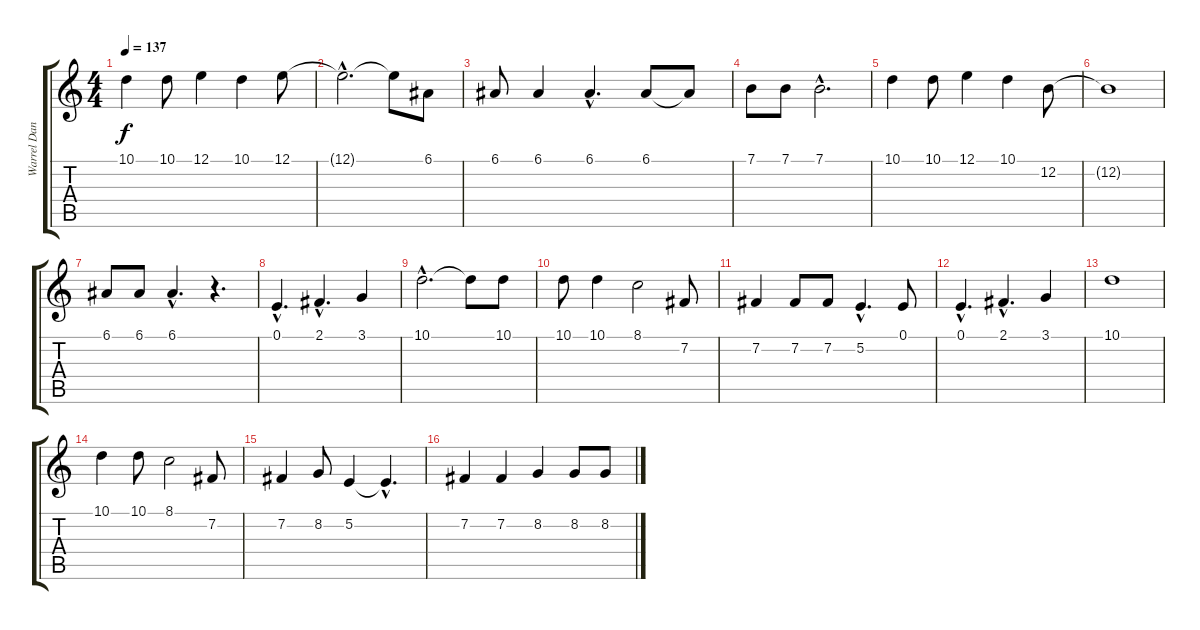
\track ("Warrel Dane" "Warrel Dan") {instrument lead6voice}
\staff {score tabs}
\tuning (E4 B3 G3 D3 A2 E2) {hide}
\ts (4 4)
\tempo 137
\clef g2
\ks c
10.1.4{dy f} 10.1.8 12.1.4 10.1.4 12.1.8 |
12.1{hac t}.2{d} 12.1{t}.8 6.1.8 |
6.1.8 6.1.4 6.1{hac}.4{d} 6.1.8 6.1{t}.8 |
7.1.8 7.1.8 7.1{hac}.2{d} |
10.1.4 10.1.8 12.1.4 10.1.4 12.2.8 |
12.2{t}.1 |
6.1.8 6.1.8 6.1{hac}.4{d} r.4{d} |
0.1{hac}.4{d} 2.1{hac}.4{d} 3.1.4 |
10.1{hac}.2{d} 10.1{t}.8 10.1.8 |
10.1.8 10.1.4 8.1.2 7.2.8 |
7.2.4 7.2.8 7.2.8 5.2{hac}.4{d} 0.1.8 |
0.1{hac}.4{d} 2.1{hac}.4{d} 3.1.4 |
10.1.1 |
10.1.4 10.1.8 8.1.2 7.2.8 |
7.2.4 8.2.8 5.2.4 5.2{hac t}.4{d} |
7.2.4 7.2.4 8.2.4 8.2.8 8.2.8
